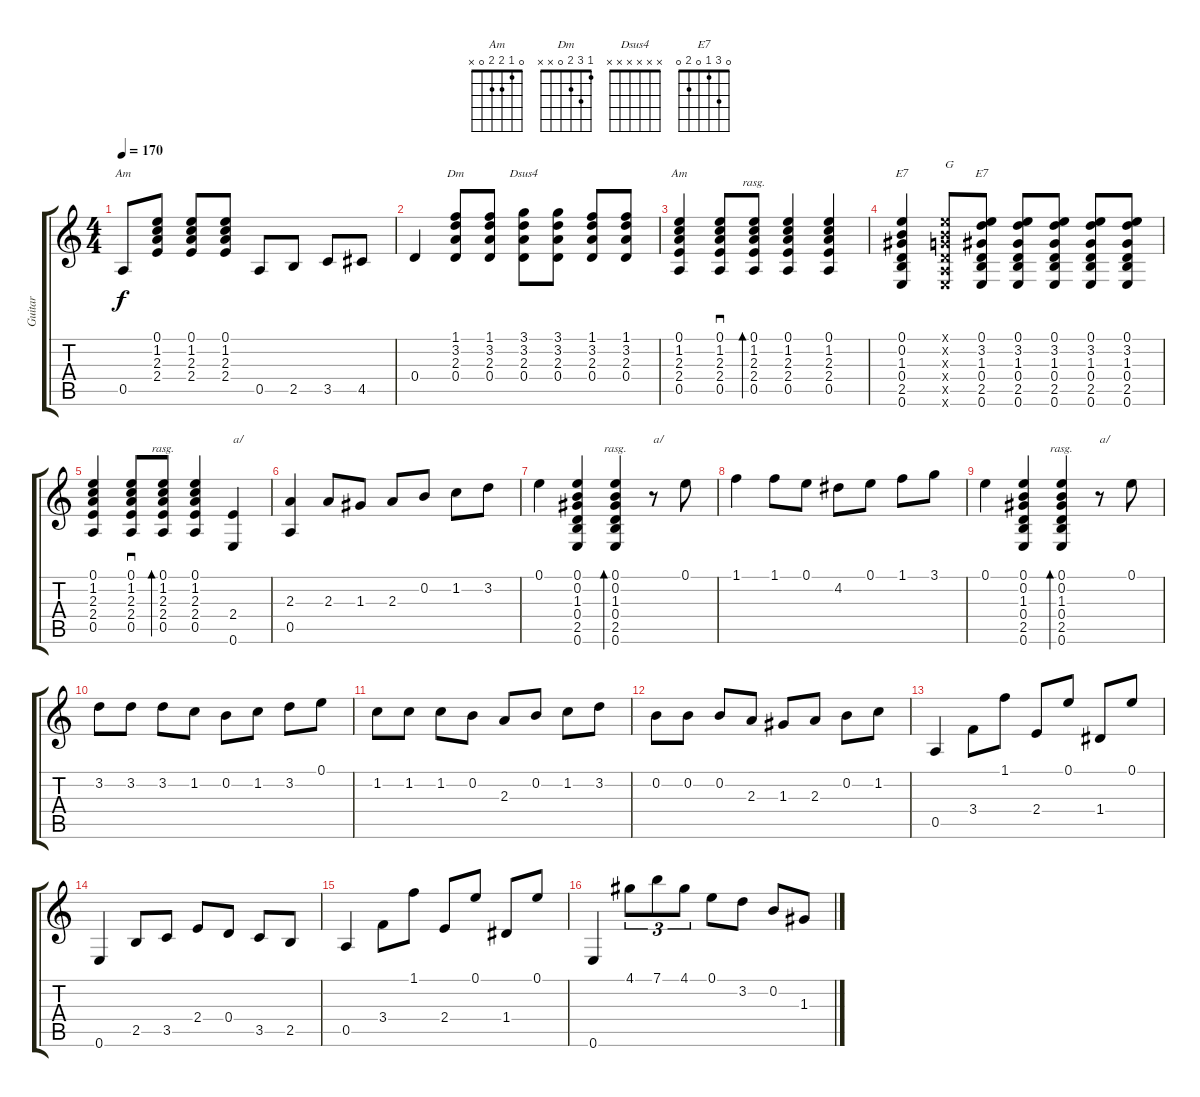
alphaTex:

\track ("Guitar" "Guitar") {instrument acousticguitarnylon}
\staff {score tabs}
\tuning (E4 B3 G3 D3 A2 E2) {hide}
\chord ("Am" x x x x x x)
\chord ("Dm" 1 3 2 0 x x)
\chord ("Dsus4" x x x x x x)
\chord ("Am" 0 1 2 2 0 x)
\chord ("E7" 0 0 1 0 2 0)
\chord ("E7" 0 3 1 0 2 0)
\ts (4 4)
\tempo 170
\clef g2
\ks c
0.5.8{ch "Am" dy f} (0.1 1.2 2.3 2.4).8 (0.1 1.2 2.3 2.4).8 (0.1 1.2 2.3 2.4).8 0.5.8 2.5.8 3.5.8 4.5.8 |
0.4.4 (1.1 3.2 2.3 0.4).8{ch "Dm"} (1.1 3.2 2.3 0.4).8 (3.1 3.2 2.3 0.4).8{ch "Dsus4"} (3.1 3.2 2.3 0.4).8 (1.1 3.2 2.3 0.4).8 (1.1 3.2 2.3 0.4).8 |
(0.1 1.2 2.3 2.4 0.5).4{ch "Am"} (0.1 1.2 2.3 2.4 0.5).8{sd} (0.1 1.2 2.3 2.4 0.5).8{bd 120 rasg ii} (0.1 1.2 2.3 2.4 0.5).4 (0.1 1.2 2.3 2.4 0.5).4 |
(0.1 0.2 1.3 0.4 2.5 0.6).4{ch "E7"} (0.1{x} 0.2{x} 0.3{x} 0.4{x} 0.5{x} 0.6{x}).8{txt "G"} (0.1 3.2 1.3 0.4 2.5 0.6).8{ch "E7"} (0.1 3.2 1.3 0.4 2.5 0.6).8 (0.1 3.2 1.3 0.4 2.5 0.6).8 (0.1 3.2 1.3 0.4 2.5 0.6).8 (0.1 3.2 1.3 0.4 2.5 0.6).8 |
(0.1 1.2 2.3 2.4 0.5).4 (0.1 1.2 2.3 2.4 0.5).8{sd} (0.1 1.2 2.3 2.4 0.5).8{bd 120 rasg ii} (0.1 1.2 2.3 2.4 0.5).4 (2.4 0.6).4{txt "a/"} |
(2.3 0.5).4 2.3.8 1.3.8 2.3.8 0.2.8 1.2.8 3.2.8 |
0.1.4 (0.1 0.2 1.3 0.4 2.5 0.6).4 (0.1 0.2 1.3 0.4 2.5 0.6).4{bd 120 rasg ii} r.8{txt "a/"} 0.1.8 |
1.1.4 1.1.8 0.1.8 4.2.8 0.1.8 1.1.8 3.1.8 |
0.1.4 (0.1 0.2 1.3 0.4 2.5 0.6).4 (0.1 0.2 1.3 0.4 2.5 0.6).4{bd 120 rasg ii} r.8{txt "a/"} 0.1.8 |
3.2.8 3.2.8 3.2.8 1.2.8 0.2.8 1.2.8 3.2.8 0.1.8 |
1.2.8 1.2.8 1.2.8 0.2.8 2.3.8 0.2.8 1.2.8 3.2.8 |
0.2.8 0.2.8 0.2.8 2.3.8 1.3.8 2.3.8 0.2.8 1.2.8 |
0.5.4 3.4.8 1.1.8 2.4.8 0.1.8 1.4.8 0.1.8 |
0.6.4 2.5.8 3.5.8 2.4.8 0.4.8 3.5.8 2.5.8 |
0.5.4 3.4.8 1.1.8 2.4.8 0.1.8 1.4.8 0.1.8 |
0.6.4 4.1.8{tu (3 2)} 7.1.8{tu (3 2)} 4.1.8{tu (3 2)} 0.1.8 3.2.8 0.2.8 1.3.8
